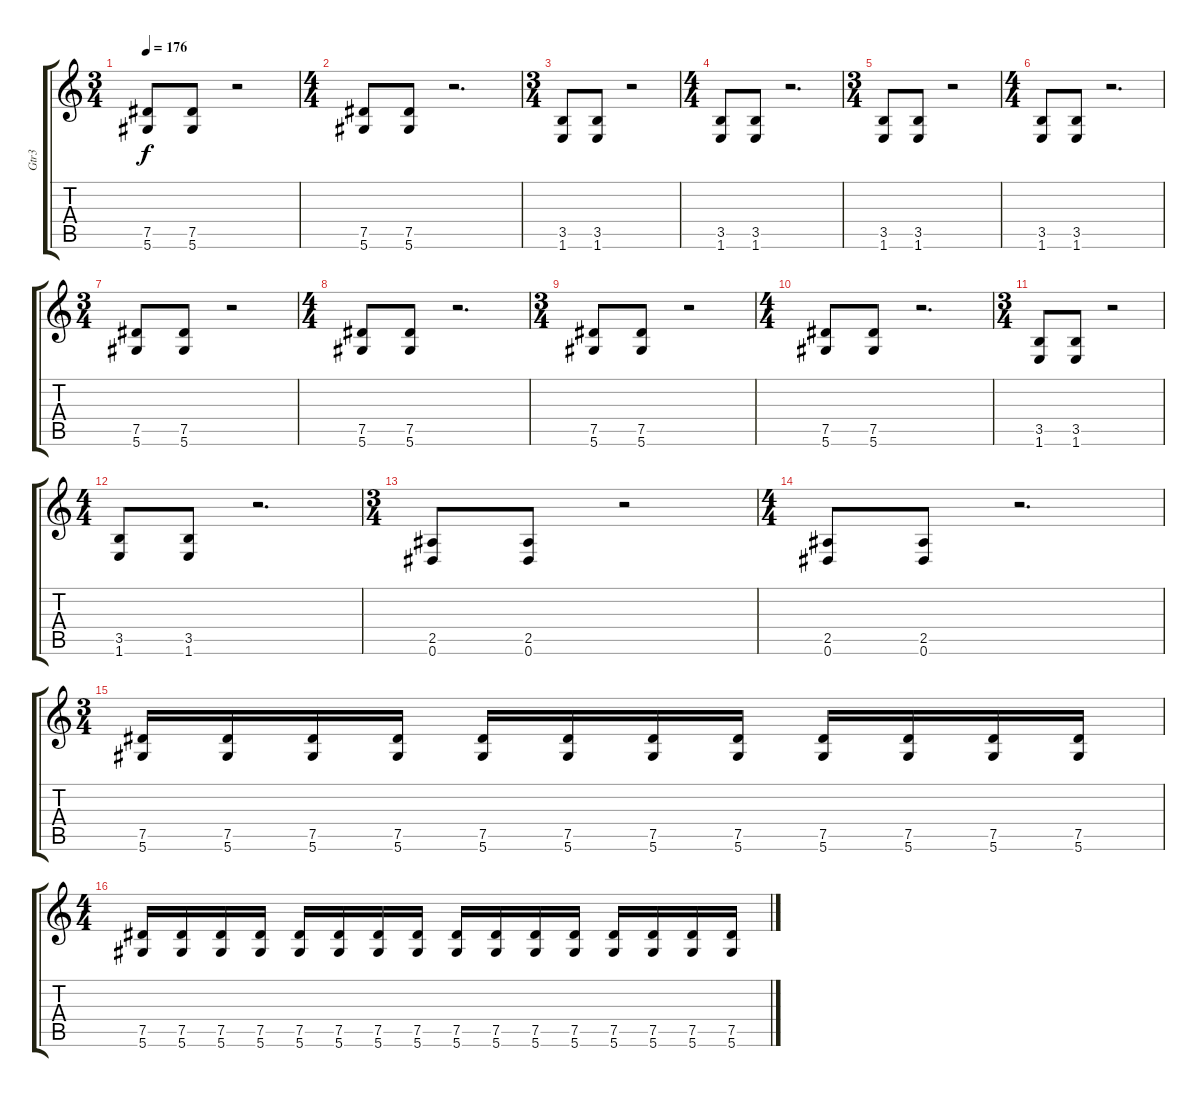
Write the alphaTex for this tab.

\track ("Gtr3" "Gtr3") {instrument overdrivenguitar}
\staff {score tabs}
\tuning (Eb4 Bb3 Gb3 Db3 Ab2 Eb2) {hide}
\ts (3 4)
\tempo 176
\clef g2
\ks c
(7.5 5.6).8{dy f} (7.5 5.6).8 r.2 |
\ts (4 4)
(7.5 5.6).8 (7.5 5.6).8 r.2{d} |
\ts (3 4)
(3.5 1.6).8 (3.5 1.6).8 r.2 |
\ts (4 4)
(3.5 1.6).8 (3.5 1.6).8 r.2{d} |
\ts (3 4)
(3.5 1.6).8 (3.5 1.6).8 r.2 |
\ts (4 4)
(3.5 1.6).8 (3.5 1.6).8 r.2{d} |
\ts (3 4)
(7.5 5.6).8 (7.5 5.6).8 r.2 |
\ts (4 4)
(7.5 5.6).8 (7.5 5.6).8 r.2{d} |
\ts (3 4)
(7.5 5.6).8 (7.5 5.6).8 r.2 |
\ts (4 4)
(7.5 5.6).8 (7.5 5.6).8 r.2{d} |
\ts (3 4)
(3.5 1.6).8 (3.5 1.6).8 r.2 |
\ts (4 4)
(3.5 1.6).8 (3.5 1.6).8 r.2{d} |
\ts (3 4)
(2.5 0.6).8 (2.5 0.6).8 r.2 |
\ts (4 4)
(2.5 0.6).8 (2.5 0.6).8 r.2{d} |
\ts (3 4)
(7.5 5.6).16 (7.5 5.6).16 (7.5 5.6).16 (7.5 5.6).16 (7.5 5.6).16 (7.5 5.6).16 (7.5 5.6).16 (7.5 5.6).16 (7.5 5.6).16 (7.5 5.6).16 (7.5 5.6).16 (7.5 5.6).16 |
\ts (4 4)
(7.5 5.6).16 (7.5 5.6).16 (7.5 5.6).16 (7.5 5.6).16 (7.5 5.6).16 (7.5 5.6).16 (7.5 5.6).16 (7.5 5.6).16 (7.5 5.6).16 (7.5 5.6).16 (7.5 5.6).16 (7.5 5.6).16 (7.5 5.6).16 (7.5 5.6).16 (7.5 5.6).16 (7.5 5.6).16
